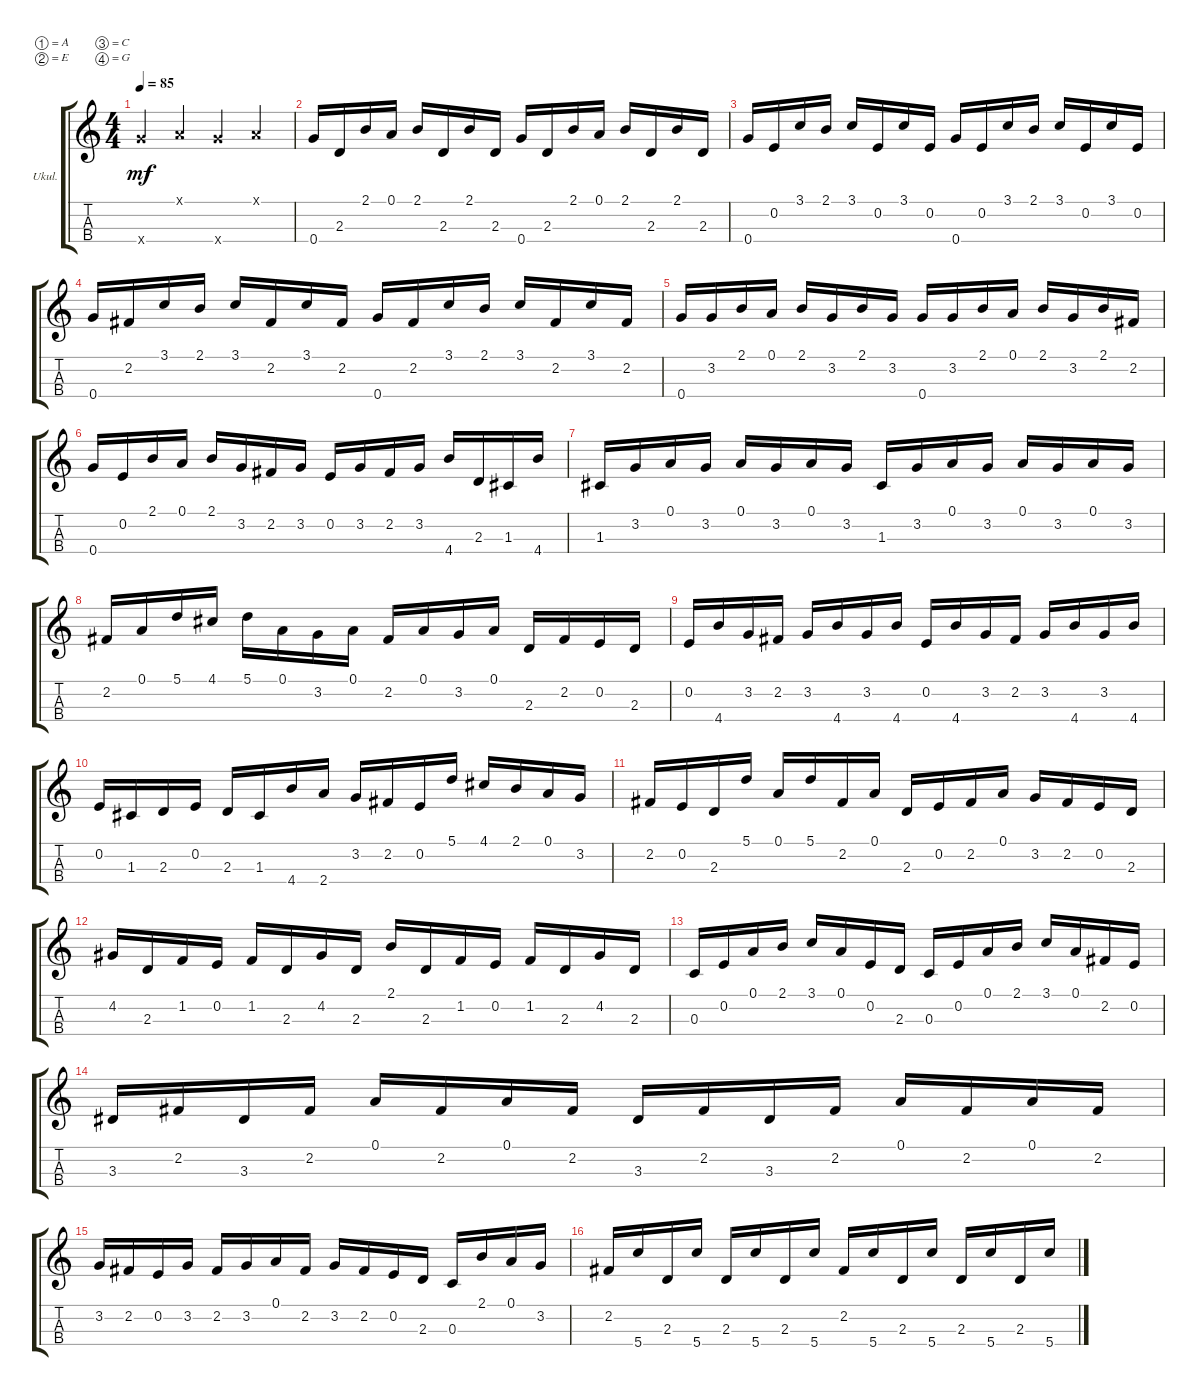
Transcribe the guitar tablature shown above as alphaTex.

\bracketExtendMode groupsimilarinstruments
\firstSystemTrackNameOrientation horizontal
\otherSystemsTrackNameOrientation horizontal
\track ("Äîðîæêà 1" "Ukul.") {instrument acousticguitarnylon}
\staff {score tabs}
\tuning (A4 E4 C4 G4)
\displaytranspose 0
\ts (4 4)
\beaming (8 2 2 2 2)
\tempo 85
\clef g2
\ks c
0.4{x}.4{dy mf instrument acousticguitarnylon} 0.1{x}.4 0.4{x}.4 0.1{x}.4 |
0.4.16 2.3.16 2.1.16 0.1.16 2.1.16 2.3.16 2.1.16 2.3.16 0.4.16 2.3.16 2.1.16 0.1.16 2.1.16 2.3.16 2.1.16 2.3.16 |
0.4.16 0.2.16 3.1.16 2.1.16 3.1.16 0.2.16 3.1.16 0.2.16 0.4.16 0.2.16 3.1.16 2.1.16 3.1.16 0.2.16 3.1.16 0.2.16 |
0.4.16 2.2.16 3.1.16 2.1.16 3.1.16 2.2.16 3.1.16 2.2.16 0.4.16 2.2.16 3.1.16 2.1.16 3.1.16 2.2.16 3.1.16 2.2.16 |
0.4.16 3.2.16 2.1.16 0.1.16 2.1.16 3.2.16 2.1.16 3.2.16 0.4.16 3.2.16 2.1.16 0.1.16 2.1.16 3.2.16 2.1.16 2.2.16 |
0.4.16 0.2.16 2.1.16 0.1.16 2.1.16 3.2.16 2.2.16 3.2.16 0.2.16 3.2.16 2.2.16 3.2.16 4.4.16 2.3.16 1.3.16 4.4.16 |
1.3.16 3.2.16 0.1.16 3.2.16 0.1.16 3.2.16 0.1.16 3.2.16 1.3.16 3.2.16 0.1.16 3.2.16 0.1.16 3.2.16 0.1.16 3.2.16 |
2.2.16 0.1.16 5.1.16 4.1.16 5.1.16 0.1.16 3.2.16 0.1.16 2.2.16 0.1.16 3.2.16 0.1.16 2.3.16 2.2.16 0.2.16 2.3.16 |
0.2.16 4.4.16 3.2.16 2.2.16 3.2.16 4.4.16 3.2.16 4.4.16 0.2.16 4.4.16 3.2.16 2.2.16 3.2.16 4.4.16 3.2.16 4.4.16 |
0.2.16 1.3.16 2.3.16 0.2.16 2.3.16 1.3.16 4.4.16 2.4.16 3.2.16 2.2.16 0.2.16 5.1.16 4.1.16 2.1.16 0.1.16 3.2.16 |
2.2.16 0.2.16 2.3.16 5.1.16 0.1.16 5.1.16 2.2.16 0.1.16 2.3.16 0.2.16 2.2.16 0.1.16 3.2.16 2.2.16 0.2.16 2.3.16 |
4.2.16 2.3.16 1.2.16 0.2.16 1.2.16 2.3.16 4.2.16 2.3.16 2.1.16 2.3.16 1.2.16 0.2.16 1.2.16 2.3.16 4.2.16 2.3.16 |
0.3.16 0.2.16 0.1.16 2.1.16 3.1.16 0.1.16 0.2.16 2.3.16 0.3.16 0.2.16 0.1.16 2.1.16 3.1.16 0.1.16 2.2.16 0.2.16 |
3.3.16 2.2.16 3.3.16 2.2.16 0.1.16 2.2.16 0.1.16 2.2.16 3.3.16 2.2.16 3.3.16 2.2.16 0.1.16 2.2.16 0.1.16 2.2.16 |
3.2.16 2.2.16 0.2.16 3.2.16 2.2.16 3.2.16 0.1.16 2.2.16 3.2.16 2.2.16 0.2.16 2.3.16 0.3.16 2.1.16 0.1.16 3.2.16 |
2.2.16 5.4.16 2.3.16 5.4.16 2.3.16 5.4.16 2.3.16 5.4.16 2.2.16 5.4.16 2.3.16 5.4.16 2.3.16 5.4.16 2.3.16 5.4.16
